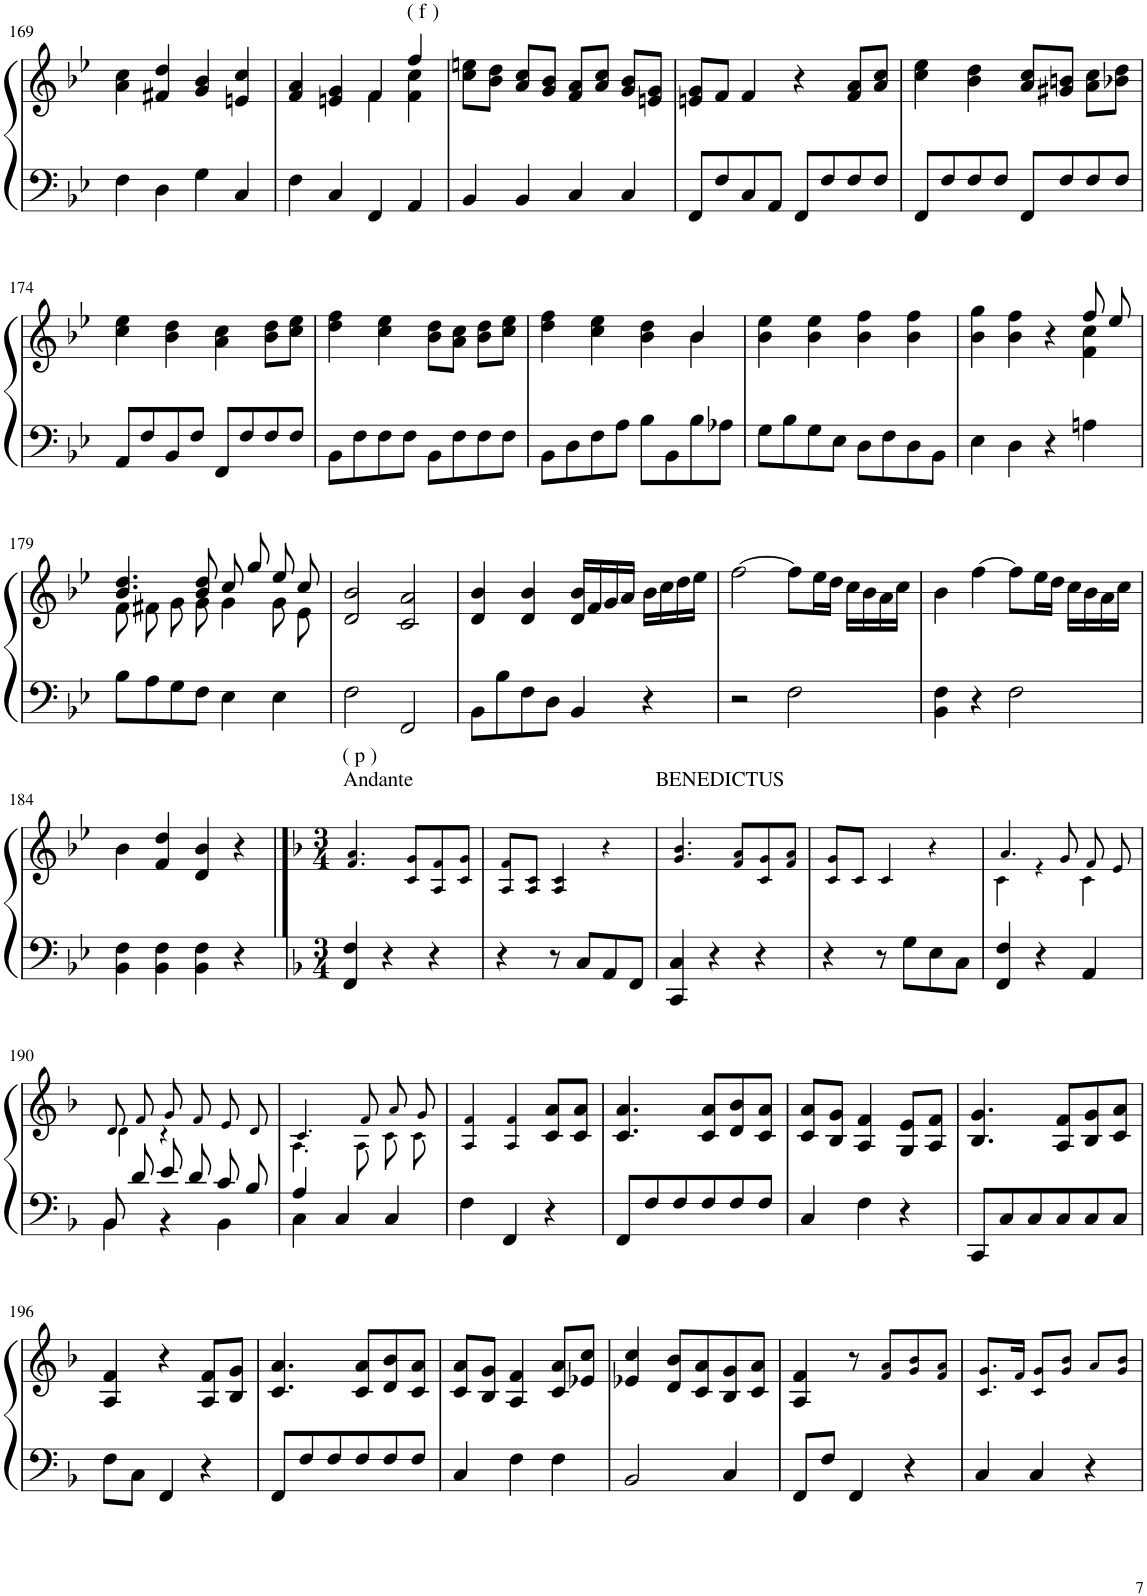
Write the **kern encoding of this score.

**kern	**kern
*part1	*part1
*staff2	*staff1
*I"[Organ [manuals]] (a)	*
!!LO:PB:g=z
*clefF4	*clefG2
*k[b-e-]	*k[b-e-]
*B-:	*B-:
*M4/4	*M4/4
*met(c)	*met(c)
=169	=169
4F\	4a\ 4cc\
4D\	4f#X/ 4dd/
4G\	4g/ 4b-/
4C/	4en/ 4cc/
=170	=170
*	*^
4F\	4f/ 4a/	2ryy
4C/	4en/ 4g/	.
4FF/	4f/	4f\
!	!LO:TX:a:t=( f )	!
4AA/	4ff/	4f\ 4cc\
*	*v	*v
=171	=171
4BB-/	8cc\ 8een\L
.	8b-\ 8dd\J
4BB-/	8a/ 8cc/L
.	8g/ 8b-/J
4C/	8f/ 8a/L
.	8a/ 8cc/J
4C/	8g/ 8b-/L
.	8en/ 8g/J
=172	=172
8FF/L	8en/ 8g/L
8F/	8f/J
8C/	4f/
8AA/J	.
8FF/L	4r
8F/	.
8F/	8f/ 8a/L
8F/J	8a/ 8cc/J
=173	=173
8FF/L	4cc\ 4ee-\
8F/	.
8F/	4b-\ 4dd\
8F/J	.
8FF/L	8a/ 8cc/L
8F/	8g#X/ 8bn/J
8F/	8a\ 8cc\L
8F/J	8b-X\ 8dd\J
!!LO:LB:g=z
=174	=174
8AA/L	4cc\ 4ee-\
8F/	.
8BB-/	4b-\ 4dd\
8F/J	.
8FF/L	4a\ 4cc\
8F/	.
8F/	8b-\ 8dd\L
8F/J	8cc\ 8ee-\J
=175	=175
8BB-\L	4dd\ 4ff\
8F\	.
8F\	4cc\ 4ee-\
8F\J	.
8BB-\L	8b-\ 8dd\L
8F\	8a\ 8cc\J
8F\	8b-\ 8dd\L
8F\J	8cc\ 8ee-\J
=176	=176
*	*^
8BB-\L	4dd\ 4ff\	2ryy
8D\	.	.
8F\	4cc\ 4ee-\	.
8A\J	.	.
8B-\L	4b-\ 4dd\	4ryy
8BB-\	.	.
8B-\	4b-/	4b-\
8A-X\J	.	.
*	*v	*v
=177	=177
8G\L	4b-\ 4ee-\
8B-\	.
8G\	4b-\ 4ee-\
8E-\J	.
8D\L	4b-\ 4ff\
8F\	.
8D\	4b-\ 4ff\
8BB-\J	.
=178	=178
*	*^
4E-\	4b-\ 4gg\	4ryy
4D\	4b-\ 4ff\	4ryy
4r	4r	4ryy
4An\	8ff/	4f\ 4cc\
.	8ee-/	.
!!LO:LB:g=z	!!
=179	=179	=179
8B-\L	4.b-/ 4.dd/	8f\
8A\	.	8f#X\
8G\	.	8g\
8F\J	8b-/ 8dd/	8g\
4E-\	8cc/	4g\
.	8gg/	.
4E-\	8ee-/	8g\
.	8cc/	8e-\
*	*v	*v
=180	=180
2F\	2d/ 2b-/
2FF/	2c/ 2a/
=181	=181
8BB-\L	4d/ 4b-/
8B-\	.
8F\	4d/ 4b-/
8D\J	.
4BB-/	16d/ 16b-/LL
.	16f/
.	16g/
.	16a/JJ
4r	16b-\LL
.	16cc\
.	16dd\
.	16ee-\JJ
=182	=182
2r	[2ff\
2F\	8ff\L]
.	16ee-\L
.	16dd\JJ
.	16cc\LL
.	16b-\
.	16a\
.	16cc\JJ
=183	=183
4BB-\ 4F\	4b-\
4r	[4ff\
2F\	8ff\L]
.	16ee-\L
.	16dd\JJ
.	16cc\LL
.	16b-\
.	16a\
.	16cc\JJ
!!LO:LB:g=z
=184	=184
4BB-\ 4F\	4b-\
4BB-\ 4F\	4f/ 4dd/
4BB-\ 4F\	4d/ 4b-/
4r	4r
==185	==185
*k[b-]	*k[b-]
*F:	*F:
*M3/4	*M3/4
!	!LO:TX:a:t=Andante
!	!LO:TX:a:t=( p )
4FF/ 4F/	4.f!/ 4.a!/
4r	.
.	8c!/ 8g!/L
4r	8A!/ 8f!/
.	8c!/ 8g!/J
=186	=186
4r	8A!/ 8f!/L
.	8A!/ 8c!/J
8r	4A!/ 4c!/
8C/L	.
8AA/	4r
8FF/J	.
!	!LO:TX:a:t=BENEDICTUS
=187	=187
4CC/ 4C/	4.g!/ 4.b-!/
4r	.
.	8f!/ 8a!/L
4r	8c!/ 8g!/
.	8f!/ 8a!/J
=188	=188
4r	8c!/ 8g!/L
.	8c!/J
8r	4c!/
8G\L	.
8E\	4r
8C\J	.
=189	=189
*	*^
4FF/ 4F/	4.a!/	4c!\
4r	.	4r
.	8g!/	.
4AA/	8f!/	4c!\
.	8e!/	.
!!LO:LB:g=z	!!
=190	=190	=190
*^	*	*
8BB-/	4BB-\	8d!/	4d!\
8d/	.	8f!/	.
8e/	4r	8g!/	4r
8d/	.	8f!/	.
8c/	4BB-\	8e!/	4ryy
8B-/	.	8d!/	.
=191	=191	=191	=191
4A/	4C\	4.c!/	4.A!\
4C/	4ryy	.	.
.	.	8f!/	8A!\
4C/	4ryy	8a!/	8c!\
.	.	8g!/	8c!\
*v	*v	*	*
*	*v	*v
=192	=192
4F\	4A!/ 4f!/
4FF/	4A!/ 4f!/
4r	8c/ 8a/L
.	8c/ 8a/J
=193	=193
8FF/L	4.c/ 4.a/
8F/	.
8F/	.
8F/	8c/ 8a/L
8F/	8d/ 8b-/
8F/J	8c/ 8a/J
=194	=194
4C/	8c/ 8a/L
.	8B-/ 8g/J
4F\	4A/ 4f/
4r	8G/ 8e/L
.	8A/ 8f/J
=195	=195
8CC/L	4.B-/ 4.g/
8C/	.
8C/	.
8C/	8A/ 8f/L
8C/	8B-/ 8g/
8C/J	8c/ 8a/J
!!LO:LB:g=z
=196	=196
8F\L	4A/ 4f/
8C\J	.
4FF/	4r
4r	8A/ 8f/L
.	8B-/ 8g/J
=197	=197
8FF/L	4.c/ 4.a/
8F/	.
8F/	.
8F/	8c/ 8a/L
8F/	8d/ 8b-/
8F/J	8c/ 8a/J
=198	=198
4C/	8c/ 8a/L
.	8B-/ 8g/J
4F\	4A/ 4f/
4F\	8c/ 8a/L
.	8e-X/ 8cc/J
=199	=199
2BB-/	4e-X/ 4cc/
.	8d/ 8b-/L
.	8c/ 8a/
4C/	8B-/ 8g/
.	8c/ 8a/J
=200	=200
8FF/L	4A/ 4f/
8F/J	.
4FF/	8r
.	8f!/ 8a!/L
4r	8g!/ 8b-!/
.	8f!/ 8a!/J
=201	=201
4C/	8.c!/ 8.g!/L
.	16f!/Jk
4C/	8c!/ 8g!/L
.	8g!/ 8b-!/J
4r	8a!/L
.	8g!/ 8b-!/J
=	=
*-	*-
